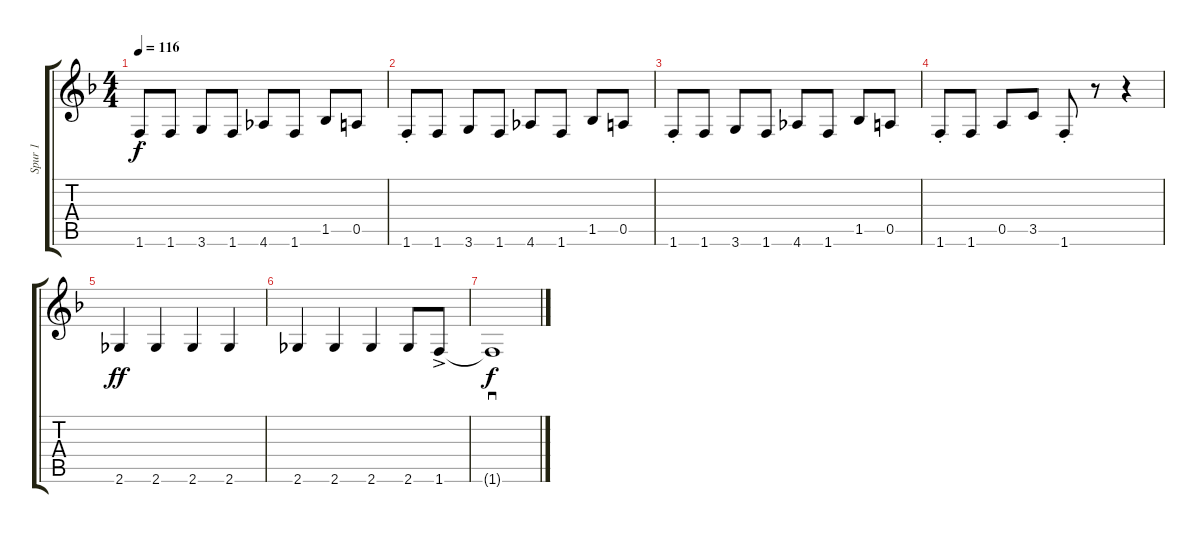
\track ("Spur 1" "Spur 1") {instrument acousticguitarsteel}
\staff {score tabs}
\tuning (E4 B3 G3 D3 A2 E2) {hide}
\ts (4 4)
\tempo 116
\clef g2
\ks f
1.6{st}.8{dy f} 1.6.8 3.6.8 1.6.8 4.6.8 1.6.8 1.5.8 0.5.8 |
1.6{st}.8 1.6.8 3.6.8 1.6.8 4.6.8 1.6.8 1.5.8 0.5.8 |
1.6{st}.8 1.6.8 3.6.8 1.6.8 4.6.8 1.6.8 1.5.8 0.5.8 |
1.6{st}.8 1.6.8 0.5.8 3.5.8 1.6{st}.8 r.8 r.4 |
2.6.4{dy ff} 2.6.4 2.6.4 2.6.4 |
2.6.4 2.6.4 2.6.4 2.6.8 1.6{ac}.8 |
1.6{t}.1{sd dy f}
